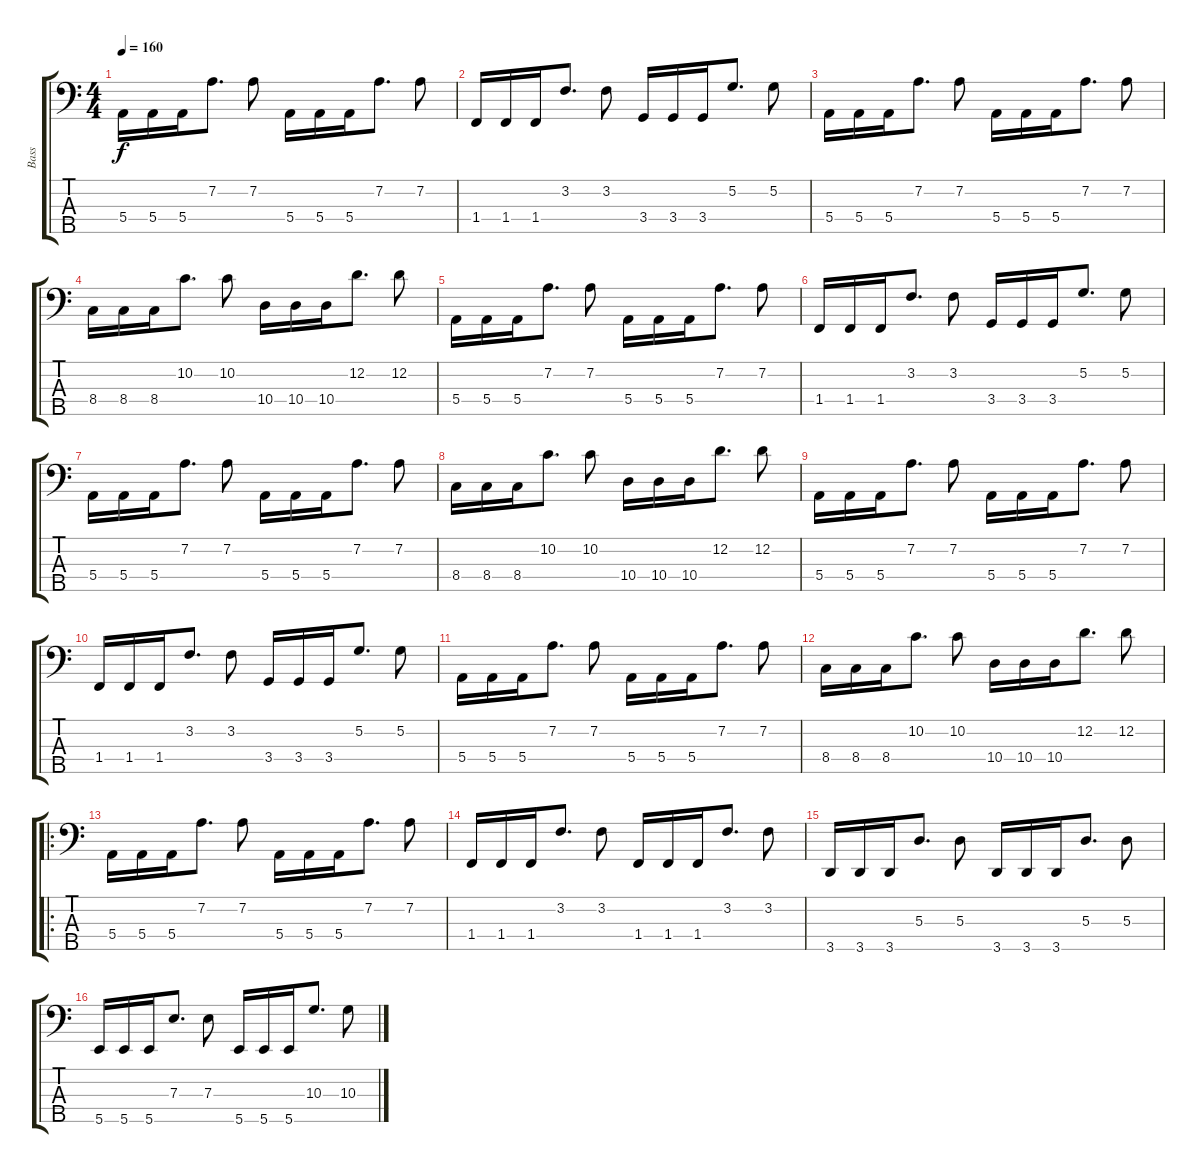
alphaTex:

\track ("Bass" "Bass") {instrument electricbasspick}
\staff {score tabs}
\tuning (G2 D2 A1 E1 B0) {hide}
\ts (4 4)
\tempo 160
\clef f4
\ks c
5.4.16{dy f} 5.4.16 5.4.16 7.2.8{d} 7.2.8 5.4.16 5.4.16 5.4.16 7.2.8{d} 7.2.8 |
1.4.16 1.4.16 1.4.16 3.2.8{d} 3.2.8 3.4.16 3.4.16 3.4.16 5.2.8{d} 5.2.8 |
5.4.16 5.4.16 5.4.16 7.2.8{d} 7.2.8 5.4.16 5.4.16 5.4.16 7.2.8{d} 7.2.8 |
8.4.16 8.4.16 8.4.16 10.2.8{d} 10.2.8 10.4.16 10.4.16 10.4.16 12.2.8{d} 12.2.8 |
5.4.16 5.4.16 5.4.16 7.2.8{d} 7.2.8 5.4.16 5.4.16 5.4.16 7.2.8{d} 7.2.8 |
1.4.16 1.4.16 1.4.16 3.2.8{d} 3.2.8 3.4.16 3.4.16 3.4.16 5.2.8{d} 5.2.8 |
5.4.16 5.4.16 5.4.16 7.2.8{d} 7.2.8 5.4.16 5.4.16 5.4.16 7.2.8{d} 7.2.8 |
8.4.16 8.4.16 8.4.16 10.2.8{d} 10.2.8 10.4.16 10.4.16 10.4.16 12.2.8{d} 12.2.8 |
5.4.16 5.4.16 5.4.16 7.2.8{d} 7.2.8 5.4.16 5.4.16 5.4.16 7.2.8{d} 7.2.8 |
1.4.16 1.4.16 1.4.16 3.2.8{d} 3.2.8 3.4.16 3.4.16 3.4.16 5.2.8{d} 5.2.8 |
5.4.16 5.4.16 5.4.16 7.2.8{d} 7.2.8 5.4.16 5.4.16 5.4.16 7.2.8{d} 7.2.8 |
8.4.16 8.4.16 8.4.16 10.2.8{d} 10.2.8 10.4.16 10.4.16 10.4.16 12.2.8{d} 12.2.8 |
\ro
5.4.16 5.4.16 5.4.16 7.2.8{d} 7.2.8 5.4.16 5.4.16 5.4.16 7.2.8{d} 7.2.8 |
1.4.16 1.4.16 1.4.16 3.2.8{d} 3.2.8 1.4.16 1.4.16 1.4.16 3.2.8{d} 3.2.8 |
3.5.16 3.5.16 3.5.16 5.3.8{d} 5.3.8 3.5.16 3.5.16 3.5.16 5.3.8{d} 5.3.8 |
5.5.16 5.5.16 5.5.16 7.3.8{d} 7.3.8 5.5.16 5.5.16 5.5.16 10.3.8{d} 10.3.8
